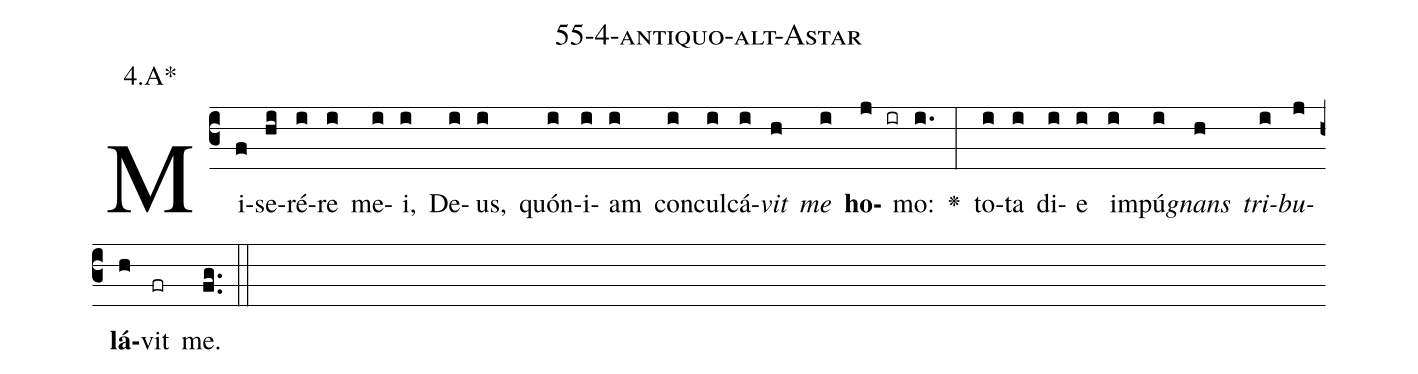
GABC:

name: 55-4-antiquo-alt-Astar;
annotation: 4.A*;
%%
(c3)Mi(f)se(hi)ré(i)re(i) me(i)i,(i) De(i)us,(i) quón(i)i(i)am(i) con(i)cul(i)cá(i)<i>vit</i>(h) <i>me</i>(i) <b>ho</b>(j ir)mo:(i.) <v>\greheightstar</v>(:) to(i)ta(i) di(i)e(i) im(i)pú(i)<i>gnans</i>(h) <i>tri</i>(i)<i>bu</i>(j)<b>lá</b>(h)vit(fr) me.(fg..) (::)


%E(i) u(h) o(i) u(j) a(h) e.(fg..) (::)
